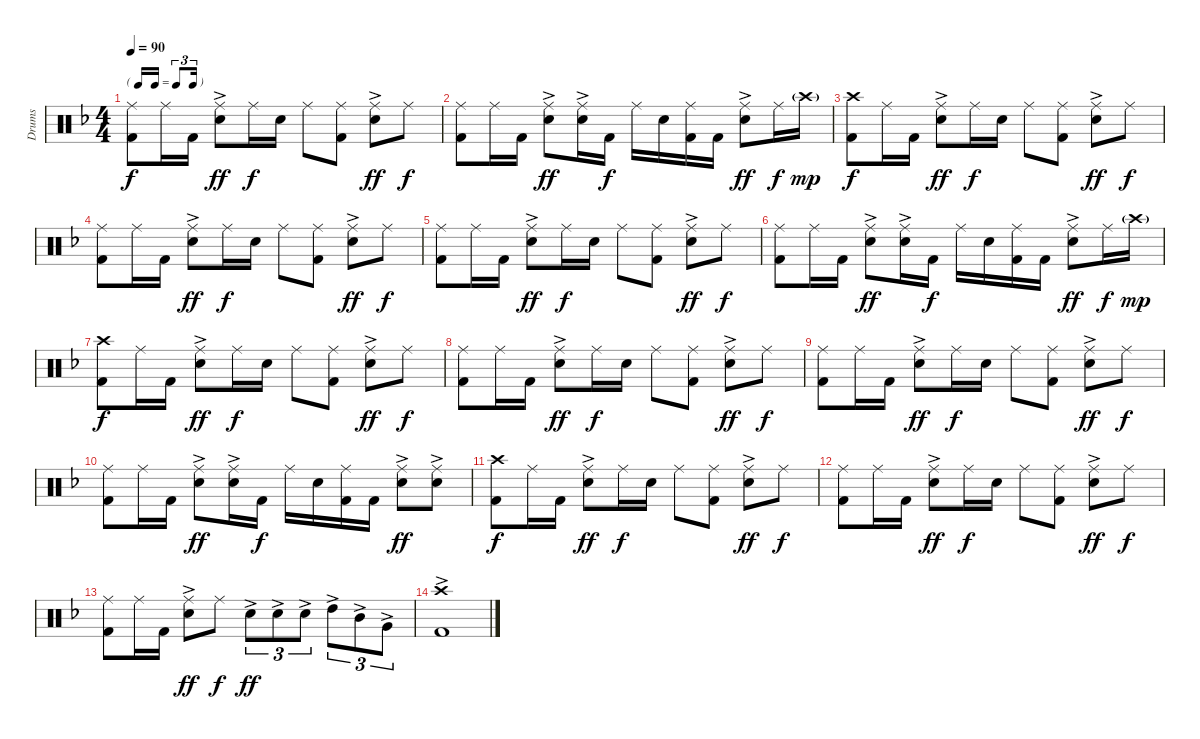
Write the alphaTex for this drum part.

\track ("Drums" "Drums") {instrument percussion}
\staff {score}
\articulation defaults
\ts (4 4)
\tf triplet16th
\tempo 90
\clef neutral
\ks f
("Ride (middle)" "Kick (hit) 2").8{dy f} "Ride (middle)".16 "Kick (hit) 2".16 ("Ride (middle)" "Electric Snare (hit)"{ac}).8{dy ff} "Ride (middle)".16{dy f} "Electric Snare (hit)".16 "Ride (middle)".8 ("Ride (middle)" "Kick (hit) 2").8 ("Ride (middle)" "Electric Snare (hit)"{ac}).8{dy ff} "Ride (middle)".8{dy f} |
("Ride (middle)" "Kick (hit) 2").8 "Ride (middle)".16 "Kick (hit) 2".16 ("Ride (middle)" "Electric Snare (hit)"{ac}).8{dy ff} ("Ride (middle)" "Electric Snare (hit)"{ac}).16 "Kick (hit) 2".16{dy f} "Ride (middle)".16 "Electric Snare (hit)".16 ("Ride (middle)" "Kick (hit) 2").16 "Kick (hit) 2".16 ("Ride (middle)" "Electric Snare (hit)"{ac}).8{dy ff} "Ride (middle)".16{dy f} "Crash high (hit)"{g}.16{dy mp} |
("Crash high (hit)" "Kick (hit) 2").8{dy f} "Ride (middle)".16 "Kick (hit) 2".16 ("Ride (middle)" "Electric Snare (hit)"{ac}).8{dy ff} "Ride (middle)".16{dy f} "Electric Snare (hit)".16 "Ride (middle)".8 ("Ride (middle)" "Kick (hit) 2").8 ("Ride (middle)" "Electric Snare (hit)"{ac}).8{dy ff} "Ride (middle)".8{dy f} |
("Ride (middle)" "Kick (hit) 2").8 "Ride (middle)".16 "Kick (hit) 2".16 ("Ride (middle)" "Electric Snare (hit)"{ac}).8{dy ff} "Ride (middle)".16{dy f} "Electric Snare (hit)".16 "Ride (middle)".8 ("Ride (middle)" "Kick (hit) 2").8 ("Ride (middle)" "Electric Snare (hit)"{ac}).8{dy ff} "Ride (middle)".8{dy f} |
("Ride (middle)" "Kick (hit) 2").8 "Ride (middle)".16 "Kick (hit) 2".16 ("Ride (middle)" "Electric Snare (hit)"{ac}).8{dy ff} "Ride (middle)".16{dy f} "Electric Snare (hit)".16 "Ride (middle)".8 ("Ride (middle)" "Kick (hit) 2").8 ("Ride (middle)" "Electric Snare (hit)"{ac}).8{dy ff} "Ride (middle)".8{dy f} |
("Ride (middle)" "Kick (hit) 2").8 "Ride (middle)".16 "Kick (hit) 2".16 ("Ride (middle)" "Electric Snare (hit)"{ac}).8{dy ff} ("Ride (middle)" "Electric Snare (hit)"{ac}).16 "Kick (hit) 2".16{dy f} "Ride (middle)".16 "Electric Snare (hit)".16 ("Ride (middle)" "Kick (hit) 2").16 "Kick (hit) 2".16 ("Ride (middle)" "Electric Snare (hit)"{ac}).8{dy ff} "Ride (middle)".16{dy f} "Crash high (hit)"{g}.16{dy mp} |
("Crash high (hit)" "Kick (hit) 2").8{dy f} "Ride (middle)".16 "Kick (hit) 2".16 ("Ride (middle)" "Electric Snare (hit)"{ac}).8{dy ff} "Ride (middle)".16{dy f} "Electric Snare (hit)".16 "Ride (middle)".8 ("Ride (middle)" "Kick (hit) 2").8 ("Ride (middle)" "Electric Snare (hit)"{ac}).8{dy ff} "Ride (middle)".8{dy f} |
("Ride (middle)" "Kick (hit) 2").8 "Ride (middle)".16 "Kick (hit) 2".16 ("Ride (middle)" "Electric Snare (hit)"{ac}).8{dy ff} "Ride (middle)".16{dy f} "Electric Snare (hit)".16 "Ride (middle)".8 ("Ride (middle)" "Kick (hit) 2").8 ("Ride (middle)" "Electric Snare (hit)"{ac}).8{dy ff} "Ride (middle)".8{dy f} |
("Ride (middle)" "Kick (hit) 2").8 "Ride (middle)".16 "Kick (hit) 2".16 ("Ride (middle)" "Electric Snare (hit)"{ac}).8{dy ff} "Ride (middle)".16{dy f} "Electric Snare (hit)".16 "Ride (middle)".8 ("Ride (middle)" "Kick (hit) 2").8 ("Ride (middle)" "Electric Snare (hit)"{ac}).8{dy ff} "Ride (middle)".8{dy f} |
("Ride (middle)" "Kick (hit) 2").8 "Ride (middle)".16 "Kick (hit) 2".16 ("Ride (middle)" "Electric Snare (hit)"{ac}).8{dy ff} ("Ride (middle)" "Electric Snare (hit)"{ac}).16 "Kick (hit) 2".16{dy f} "Ride (middle)".16 "Electric Snare (hit)".16 ("Ride (middle)" "Kick (hit) 2").16 "Kick (hit) 2".16 ("Ride (middle)" "Electric Snare (hit)"{ac}).8{dy ff} ("Ride (middle)" "Electric Snare (hit)"{ac}).8 |
("Crash high (hit)" "Kick (hit) 2").8{dy f} "Ride (middle)".16 "Kick (hit) 2".16 ("Ride (middle)" "Electric Snare (hit)"{ac}).8{dy ff} "Ride (middle)".16{dy f} "Electric Snare (hit)".16 "Ride (middle)".8 ("Ride (middle)" "Kick (hit) 2").8 ("Ride (middle)" "Electric Snare (hit)"{ac}).8{dy ff} "Ride (middle)".8{dy f} |
("Ride (middle)" "Kick (hit) 2").8 "Ride (middle)".16 "Kick (hit) 2".16 ("Ride (middle)" "Electric Snare (hit)"{ac}).8{dy ff} "Ride (middle)".16{dy f} "Electric Snare (hit)".16 "Ride (middle)".8 ("Ride (middle)" "Kick (hit) 2").8 ("Ride (middle)" "Electric Snare (hit)"{ac}).8{dy ff} "Ride (middle)".8{dy f} |
("Ride (middle)" "Kick (hit) 2").8 "Ride (middle)".16 "Kick (hit) 2".16 ("Ride (middle)" "Electric Snare (hit)"{ac}).8{dy ff} "Ride (middle)".8{dy f} "Electric Snare (hit)"{ac}.8{tu (3 2) dy ff} "Electric Snare (hit)"{ac}.8{tu (3 2)} "Electric Snare (hit)"{ac}.8{tu (3 2)} "High Tom (hit)"{ac}.8{tu (3 2)} "Mid Tom (hit)"{ac}.8{tu (3 2)} "Very Low Tom (hit)"{ac}.8{tu (3 2)} |
("Crash high (hit)"{ac} "Kick (hit) 2"{ac}).1
